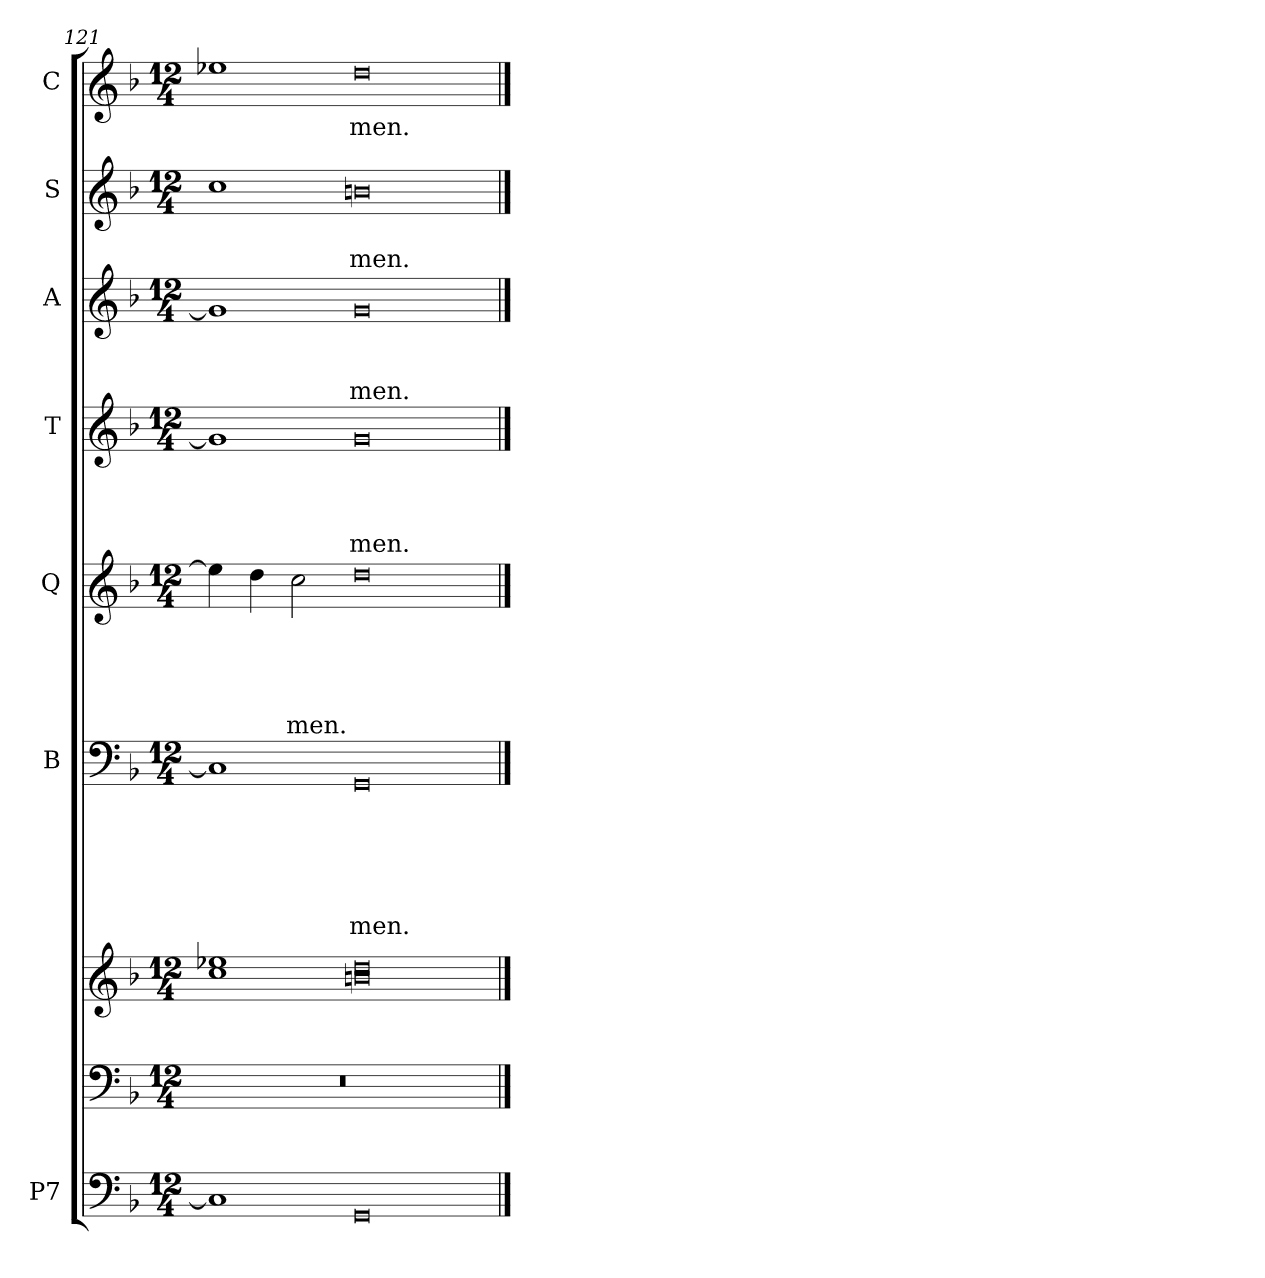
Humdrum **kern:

**kern	**kern	**kern	**kern	**text	**text	**text	**text	**text	**text	**kern	**text	**text	**text	**text	**text	**kern	**text	**text	**text	**text	**kern	**text	**text	**text	**kern	**text	**text	**kern	**text
*part7	*part7	*part7	*part6	*part6	*part6	*part6	*part6	*part6	*part6	*part5	*part5	*part5	*part5	*part5	*part5	*part4	*part4	*part4	*part4	*part4	*part3	*part3	*part3	*part3	*part2	*part2	*part2	*part1	*part1
*staff9	*staff8	*staff7	*staff6	*staff6	*staff6	*staff6	*staff6	*staff6	*staff6	*staff5	*staff5	*staff5	*staff5	*staff5	*staff5	*staff4	*staff4	*staff4	*staff4	*staff4	*staff3	*staff3	*staff3	*staff3	*staff2	*staff2	*staff2	*staff1	*staff1
*I"P7	*	*	*I"B	*	*	*	*	*	*	*I"Q	*	*	*	*	*	*I"T	*	*	*	*	*I"A	*	*	*	*I"S	*	*	*I"C	*
*clefF4	*clefF4	*clefG2	*clefF4	*	*	*	*	*	*	*clefG2	*	*	*	*	*	*clefG2	*	*	*	*	*clefG2	*	*	*	*clefG2	*	*	*clefG2	*
*	*	*	*	*	*	*	*	*	*	*ITrd7c12	*	*	*	*	*	*ITrd7c12	*	*	*	*	*	*	*	*	*	*	*	*	*
*k[b-]	*k[b-]	*k[b-]	*k[b-]	*	*	*	*	*	*	*k[b-]	*	*	*	*	*	*k[b-]	*	*	*	*	*k[b-]	*	*	*	*k[b-]	*	*	*k[b-]	*
*F:	*F:	*F:	*F:	*	*	*	*	*	*	*F:	*	*	*	*	*	*F:	*	*	*	*	*F:	*	*	*	*F:	*	*	*F:	*
*M12/4	*M12/4	*M12/4	*M12/4	*	*	*	*	*	*	*M12/4	*	*	*	*	*	*M12/4	*	*	*	*	*M12/4	*	*	*	*M12/4	*	*	*M12/4	*
=121	=121	=121	=121	=121	=121	=121	=121	=121	=121	=121	=121	=121	=121	=121	=121	=121	=121	=121	=121	=121	=121	=121	=121	=121	=121	=121	=121	=121	=121
*	*	*^	*	*	*	*	*	*	*	*	*	*	*	*	*	*	*	*	*	*	*	*	*	*	*	*	*	*	*
1C]	0.r	1ee-X	1cc	1C]	.	.	.	.	.	.	4e-i\]	.	.	.	.	.	1G]	.	.	.	.	1g]	.	.	.	1cc	.	.	1ee-X	.
.	.	.	.	.	.	.	.	.	.	.	4d\	.	.	.	.	.	.	.	.	.	.	.	.	.	.	.	.	.	.	.
!	!	!	!	!	!	!	!	!	!	!	!	!	!	!	!	!LO:LY:b	!	!	!	!	!	!	!	!	!	!	!	!	!	!
.	.	.	.	.	.	.	.	.	.	.	2c\	.	.	.	.	-men.	.	.	.	.	.	.	.	.	.	.	.	.	.	.
!	!	!	!	!	!	!	!	!	!	!LO:LY:b	!	!	!	!	!	!	!	!	!	!	!LO:LY:b	!	!	!	!LO:LY:b	!	!	!LO:LY:b	!	!LO:LY:b
0GG	.	0dd	0bn	0GG	.	.	.	.	.	-men.	0d	.	.	.	.	.	0G	.	.	.	-men.	0g	.	.	-men.	0bn	.	-men.	0dd	-men.
*	*	*v	*v	*	*	*	*	*	*	*	*	*	*	*	*	*	*	*	*	*	*	*	*	*	*	*	*	*	*	*
==	==	==	==	==	==	==	==	==	==	==	==	==	==	==	==	==	==	==	==	==	==	==	==	==	==	==	==	==	==
*-	*-	*-	*-	*-	*-	*-	*-	*-	*-	*-	*-	*-	*-	*-	*-	*-	*-	*-	*-	*-	*-	*-	*-	*-	*-	*-	*-	*-	*-
